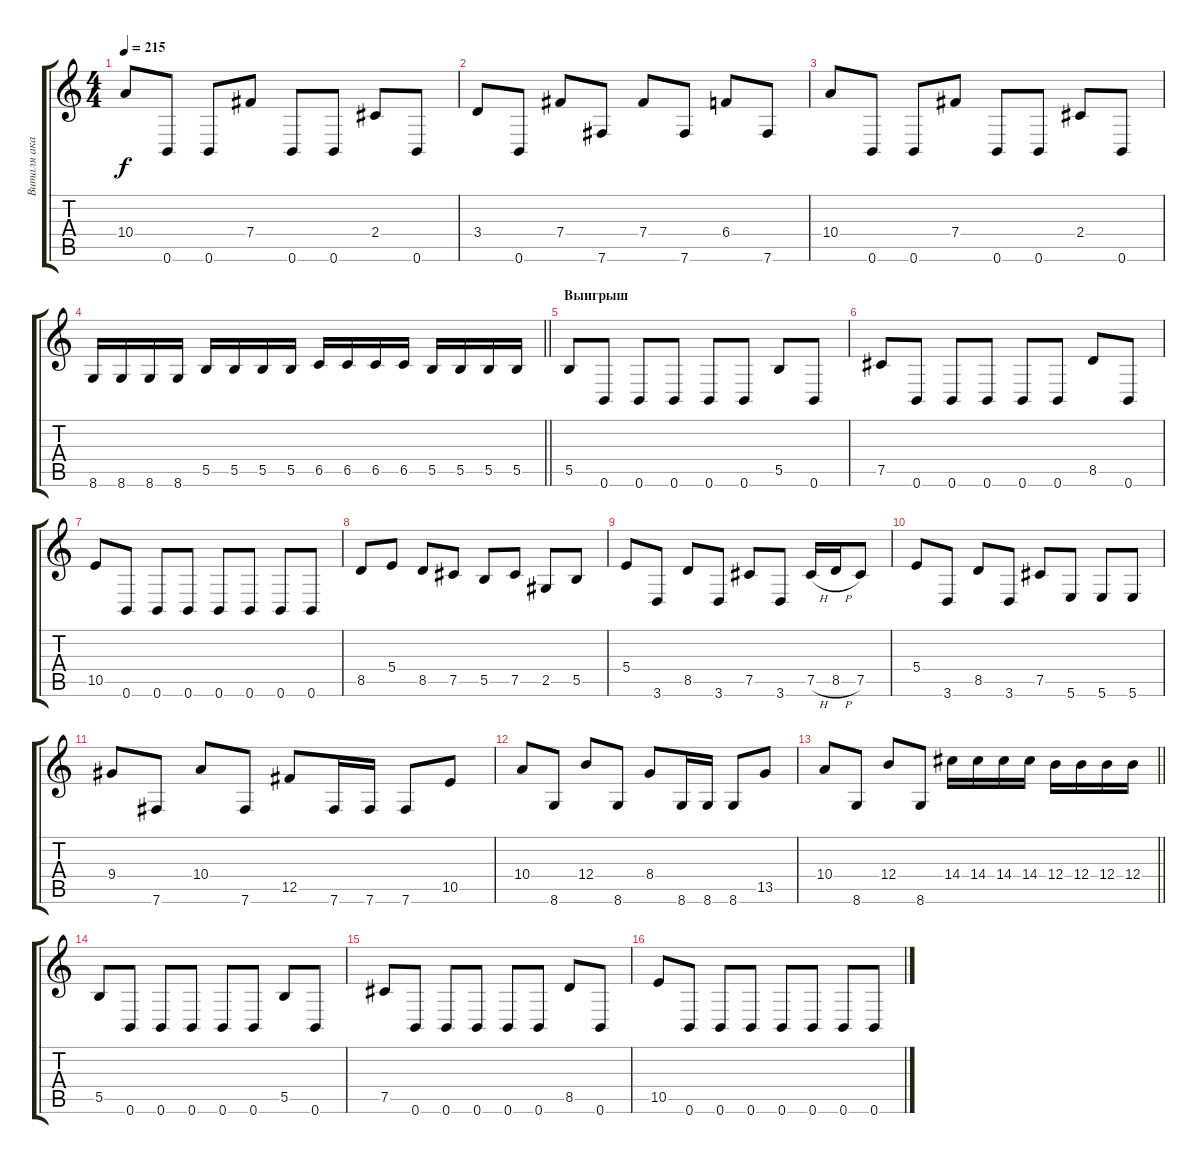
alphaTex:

\track ("Виталя ака Стардог" "Виталя ака") {instrument distortionguitar}
\staff {score tabs}
\tuning (Db4 Ab3 E3 B2 Gb2 B1) {hide}
\ts (4 4)
\tempo 215
\clef g2
\ks c
10.4.8{dy f} 0.6.8 0.6.8 7.4.8 0.6.8 0.6.8 2.4.8 0.6.8 |
3.4.8 0.6.8 7.4.8 7.6.8 7.4.8 7.6.8 6.4.8 7.6.8 |
10.4.8 0.6.8 0.6.8 7.4.8 0.6.8 0.6.8 2.4.8 0.6.8 |
\barLineRight lightlight
8.6.16 8.6.16 8.6.16 8.6.16 5.5.16 5.5.16 5.5.16 5.5.16 6.5.16 6.5.16 6.5.16 6.5.16 5.5.16 5.5.16 5.5.16 5.5.16 |
\section ("" "Выигрыш")
5.5.8 0.6.8 0.6.8 0.6.8 0.6.8 0.6.8 5.5.8 0.6.8 |
7.5.8 0.6.8 0.6.8 0.6.8 0.6.8 0.6.8 8.5.8 0.6.8 |
10.5.8 0.6.8 0.6.8 0.6.8 0.6.8 0.6.8 0.6.8 0.6.8 |
8.5.8 5.4.8 8.5.8 7.5.8 5.5.8 7.5.8 2.5.8 5.5.8 |
5.4.8 3.6.8 8.5.8 3.6.8 7.5.8 3.6.8 7.5{h}.16 8.5{h}.16 7.5.8 |
5.4.8 3.6.8 8.5.8 3.6.8 7.5.8 5.6.8 5.6.8 5.6.8 |
9.4.8 7.6.8 10.4.8 7.6.8 12.5.8 7.6.16 7.6.16 7.6.8 10.5.8 |
10.4.8 8.6.8 12.4.8 8.6.8 8.4.8 8.6.16 8.6.16 8.6.8 13.5.8 |
\barLineRight lightlight
10.4.8 8.6.8 12.4.8 8.6.8 14.4.16 14.4.16 14.4.16 14.4.16 12.4.16 12.4.16 12.4.16 12.4.16 |
5.5.8 0.6.8 0.6.8 0.6.8 0.6.8 0.6.8 5.5.8 0.6.8 |
7.5.8 0.6.8 0.6.8 0.6.8 0.6.8 0.6.8 8.5.8 0.6.8 |
10.5.8 0.6.8 0.6.8 0.6.8 0.6.8 0.6.8 0.6.8 0.6.8
